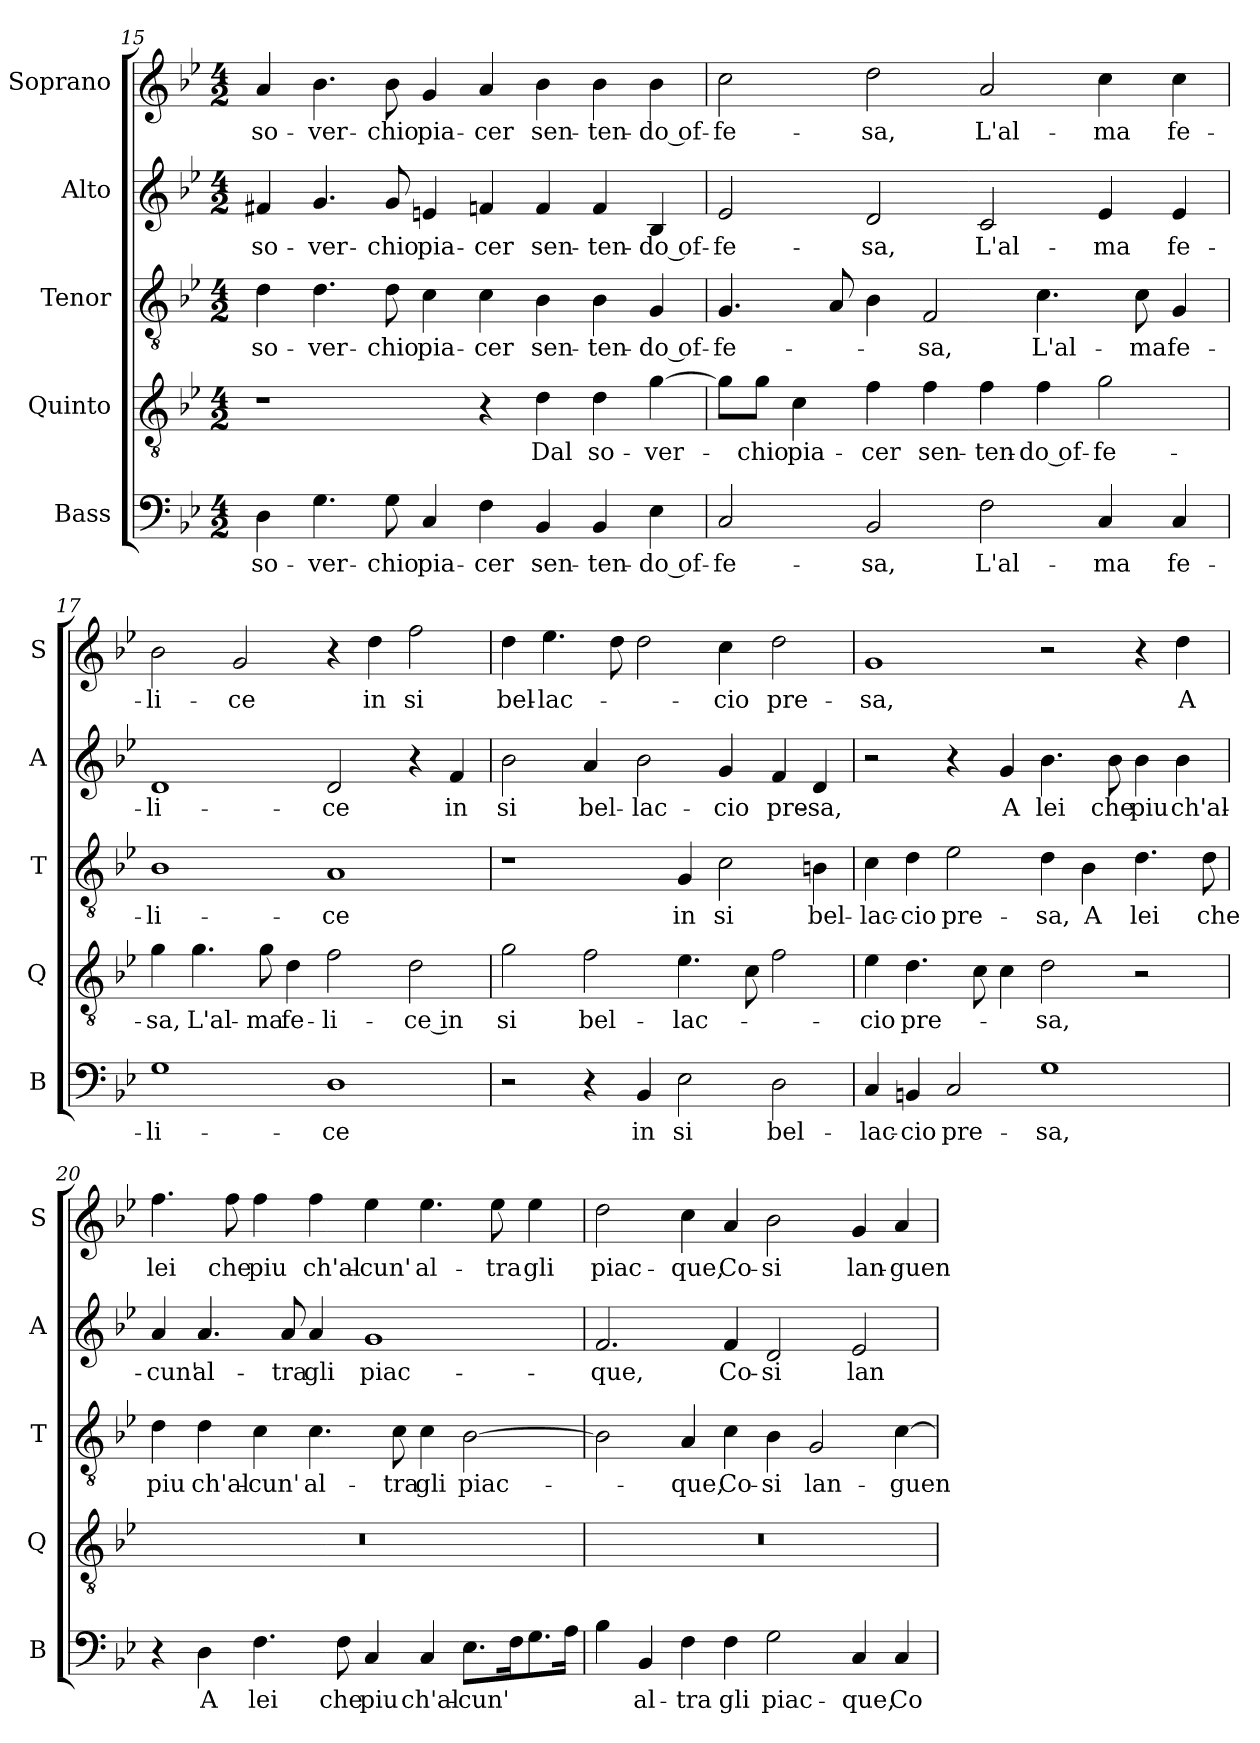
**kern	**text	**kern	**text	**kern	**text	**kern	**text	**kern	**text
*part5	*part5	*part4	*part4	*part3	*part3	*part2	*part2	*part1	*part1
*staff5	*staff5	*staff4	*staff4	*staff3	*staff3	*staff2	*staff2	*staff1	*staff1
*I"Bass	*	*I"Quinto	*	*I"Tenor	*	*I"Alto	*	*I"Soprano	*
*I'B	*	*I'Q	*	*I'T	*	*I'A	*	*I'S	*
*clefF4	*	*clefGv2	*	*clefGv2	*	*clefG2	*	*clefG2	*
*k[b-e-]	*	*k[b-e-]	*	*k[b-e-]	*	*k[b-e-]	*	*k[b-e-]	*
*B-:	*	*B-:	*	*B-:	*	*B-:	*	*B-:	*
*M4/2	*	*M4/2	*	*M4/2	*	*M4/2	*	*M4/2	*
=15	=15	=15	=15	=15	=15	=15	=15	=15	=15
!	!LO:LY:b	!	!	!	!LO:LY:b	!	!LO:LY:b	!	!LO:LY:b
4D\	so-	1r	.	4d\	so-	4f#X/	so-	4a/	so-
!	!LO:LY:b	!	!	!	!LO:LY:b	!	!LO:LY:b	!	!LO:LY:b
4.G\	-ver-	.	.	4.d\	-ver-	4.g/	-ver-	4.b-\	-ver-
!	!LO:LY:b	!	!	!	!LO:LY:b	!	!LO:LY:b	!	!LO:LY:b
8G\	-chio	.	.	8d\	-chio	8g/	-chio	8b-\	-chio
!	!LO:LY:b	!	!	!	!LO:LY:b	!	!LO:LY:b	!	!LO:LY:b
4C/	pia-	.	.	4c\	pia-	4en/	pia-	4g/	pia-
!	!LO:LY:b	!	!	!	!LO:LY:b	!	!LO:LY:b	!	!LO:LY:b
4F\	-cer	4r	.	4c\	-cer	4fn/	-cer	4a/	-cer
!	!LO:LY:b	!	!LO:LY:b	!	!LO:LY:b	!	!LO:LY:b	!	!LO:LY:b
4BB-/	sen-	4d\	Dal	4B-\	sen-	4f/	sen-	4b-\	sen-
!	!LO:LY:b	!	!LO:LY:b	!	!LO:LY:b	!	!LO:LY:b	!	!LO:LY:b
4BB-/	-ten-	4d\	so-	4B-\	-ten-	4f/	-ten-	4b-\	-ten-
!	!LO:LY:b	!	!LO:LY:b	!	!LO:LY:b	!	!LO:LY:b	!	!LO:LY:b
4E-\	-do of-	[4g\	-ver-	4G/	-do of-	4B-/	-do of-	4b-\	-do of-
!!LO:LB:g=z
=16	=16	=16	=16	=16	=16	=16	=16	=16	=16
!	!LO:LY:b	!	!	!	!LO:LY:b	!	!LO:LY:b	!	!LO:LY:b
2C/	-fe-	8g\L]	.	4.G/	-fe-	2e-/	-fe-	2cc\	-fe-
!	!	!	!LO:LY:b	!	!	!	!	!	!
.	.	8g\J	-chio	.	.	.	.	.	.
!	!	!	!LO:LY:b	!	!	!	!	!	!
.	.	4c\	pia-	.	.	.	.	.	.
.	.	.	.	8A/	.	.	.	.	.
!	!LO:LY:b	!	!LO:LY:b	!	!	!	!LO:LY:b	!	!LO:LY:b
2BB-/	-sa,	4f\	-cer	4B-\	.	2d/	-sa,	2dd\	-sa,
!	!	!	!LO:LY:b	!	!LO:LY:b	!	!	!	!
.	.	4f\	sen-	2F/	-sa,	.	.	.	.
!	!LO:LY:b	!	!LO:LY:b	!	!	!	!LO:LY:b	!	!LO:LY:b
2F\	L'al-	4f\	-ten-	.	.	2c/	L'al-	2a/	L'al-
!	!	!	!LO:LY:b	!	!LO:LY:b	!	!	!	!
.	.	4f\	-do of-	4.c\	L'al-	.	.	.	.
!	!LO:LY:b	!	!LO:LY:b	!	!	!	!LO:LY:b	!	!LO:LY:b
4C/	-ma	2g\	-fe-	.	.	4e-/	-ma	4cc\	-ma
!	!	!	!	!	!LO:LY:b	!	!	!	!
.	.	.	.	8c\	-ma	.	.	.	.
!	!LO:LY:b	!	!	!	!LO:LY:b	!	!LO:LY:b	!	!LO:LY:b
4C/	fe-	.	.	4G/	fe-	4e-/	fe-	4cc\	fe-
=17	=17	=17	=17	=17	=17	=17	=17	=17	=17
!	!LO:LY:b	!	!LO:LY:b	!	!LO:LY:b	!	!LO:LY:b	!	!LO:LY:b
1G	-li-	4g\	-sa,	1B-	-li-	1d	-li-	2b-\	-li-
!	!	!	!LO:LY:b	!	!	!	!	!	!
.	.	4.g\	L'al-	.	.	.	.	.	.
!	!	!	!	!	!	!	!	!	!LO:LY:b
.	.	.	.	.	.	.	.	2g/	-ce
!	!	!	!LO:LY:b	!	!	!	!	!	!
.	.	8g\	-ma	.	.	.	.	.	.
!	!	!	!LO:LY:b	!	!	!	!	!	!
.	.	4d\	fe-	.	.	.	.	.	.
!	!LO:LY:b	!	!LO:LY:b	!	!LO:LY:b	!	!LO:LY:b	!	!
1D	-ce	2f\	-li-	1A	-ce	2d/	-ce	4r	.
!	!	!	!	!	!	!	!	!	!LO:LY:b
.	.	.	.	.	.	.	.	4dd\	in
!	!	!	!LO:LY:b	!	!	!	!	!	!LO:LY:b
.	.	2d\	-ce in	.	.	4r	.	2ff\	si
!	!	!	!	!	!	!	!LO:LY:b	!	!
.	.	.	.	.	.	4f/	in	.	.
=18	=18	=18	=18	=18	=18	=18	=18	=18	=18
!	!	!	!LO:LY:b	!	!	!	!LO:LY:b	!	!LO:LY:b
2r	.	2g\	si	1r	.	2b-\	si	4dd\	bel-
!	!	!	!	!	!	!	!	!	!LO:LY:b
.	.	.	.	.	.	.	.	4.ee-\	-lac-
!	!	!	!LO:LY:b	!	!	!	!LO:LY:b	!	!
4r	.	2f\	bel-	.	.	4a/	bel-	.	.
.	.	.	.	.	.	.	.	8dd\	.
!	!LO:LY:b	!	!	!	!	!	!LO:LY:b	!	!
4BB-/	in	.	.	.	.	2b-\	-lac-	2dd\	.
!	!LO:LY:b	!	!LO:LY:b	!	!LO:LY:b	!	!	!	!
2E-\	si	4.e-\	-lac-	4G/	in	.	.	.	.
!	!	!	!	!	!LO:LY:b	!	!LO:LY:b	!	!LO:LY:b
.	.	.	.	2c\	si	4g/	-cio	4cc\	-cio
.	.	8c\	.	.	.	.	.	.	.
!	!LO:LY:b	!	!	!	!	!	!LO:LY:b	!	!LO:LY:b
2D\	bel-	2f\	.	.	.	4f/	pre-	2dd\	pre-
!	!	!	!	!	!LO:LY:b	!	!LO:LY:b	!	!
.	.	.	.	4Bn\	bel-	4d/	-sa,	.	.
!!LO:LB:g=z
=19	=19	=19	=19	=19	=19	=19	=19	=19	=19
!	!LO:LY:b	!	!LO:LY:b	!	!LO:LY:b	!	!	!	!LO:LY:b
4C/	-lac-	4e-\	-cio	4c\	-lac-	2r	.	1g	-sa,
!	!LO:LY:b	!	!LO:LY:b	!	!LO:LY:b	!	!	!	!
4BBn/	-cio	4.d\	pre-	4d\	-cio	.	.	.	.
!	!LO:LY:b	!	!	!	!LO:LY:b	!	!	!	!
2C/	pre-	.	.	2e-\	pre-	4r	.	.	.
.	.	8c\	.	.	.	.	.	.	.
!	!	!	!	!	!	!	!LO:LY:b	!	!
.	.	4c\	.	.	.	4g/	A	.	.
!	!LO:LY:b	!	!LO:LY:b	!	!LO:LY:b	!	!LO:LY:b	!	!
1G	-sa,	2d\	-sa,	4d\	-sa,	4.b-\	lei	2r	.
!	!	!	!	!	!LO:LY:b	!	!	!	!
.	.	.	.	4B-\	A	.	.	.	.
!	!	!	!	!	!	!	!LO:LY:b	!	!
.	.	.	.	.	.	8b-\	che	.	.
!	!	!	!	!	!LO:LY:b	!	!LO:LY:b	!	!
.	.	2r	.	4.d\	lei	4b-\	piu	4r	.
!	!	!	!	!	!	!	!LO:LY:b	!	!LO:LY:b
.	.	.	.	.	.	4b-\	ch'al-	4dd\	A
!	!	!	!	!	!LO:LY:b	!	!	!	!
.	.	.	.	8d\	che	.	.	.	.
=20	=20	=20	=20	=20	=20	=20	=20	=20	=20
!	!	!	!	!	!LO:LY:b	!	!LO:LY:b	!	!LO:LY:b
4r	.	0r	.	4d\	piu	4a/	-cun'	4.ff\	lei
!	!LO:LY:b	!	!	!	!LO:LY:b	!	!LO:LY:b	!	!
4D\	A	.	.	4d\	ch'al-	4.a/	al-	.	.
!	!	!	!	!	!	!	!	!	!LO:LY:b
.	.	.	.	.	.	.	.	8ff\	che
!	!LO:LY:b	!	!	!	!LO:LY:b	!	!	!	!LO:LY:b
4.F\	lei	.	.	4c\	-cun'	.	.	4ff\	piu
!	!	!	!	!	!	!	!LO:LY:b	!	!
.	.	.	.	.	.	8a/	-tra	.	.
!	!	!	!	!	!LO:LY:b	!	!LO:LY:b	!	!LO:LY:b
.	.	.	.	4.c\	al-	4a/	gli	4ff\	ch'al-
!	!LO:LY:b	!	!	!	!	!	!	!	!
8F\	che	.	.	.	.	.	.	.	.
!	!LO:LY:b	!	!	!	!	!	!LO:LY:b	!	!LO:LY:b
4C/	piu	.	.	.	.	1g	piac-	4ee-\	-cun'
!	!	!	!	!	!LO:LY:b	!	!	!	!
.	.	.	.	8c\	-tra	.	.	.	.
!	!LO:LY:b	!	!	!	!LO:LY:b	!	!	!	!LO:LY:b
4C/	ch'al-	.	.	4c\	gli	.	.	4.ee-\	al-
!	!LO:LY:b	!	!	!	!LO:LY:b	!	!	!	!
8.E-\L	-cun'	.	.	[2B-\	piac-	.	.	.	.
!	!	!	!	!	!	!	!	!	!LO:LY:b
.	.	.	.	.	.	.	.	8ee-\	-tra
16F\k	.	.	.	.	.	.	.	.	.
!	!	!	!	!	!	!	!	!	!LO:LY:b
8.G\	.	.	.	.	.	.	.	4ee-\	gli
16A\Jk	.	.	.	.	.	.	.	.	.
=21	=21	=21	=21	=21	=21	=21	=21	=21	=21
!	!	!	!	!	!	!	!LO:LY:b	!	!LO:LY:b
4B-\	.	0r	.	2B-\]	.	2.f/	-que,	2dd\	piac-
!	!LO:LY:b	!	!	!	!	!	!	!	!
4BB-/	al-	.	.	.	.	.	.	.	.
!	!LO:LY:b	!	!	!	!LO:LY:b	!	!	!	!LO:LY:b
4F\	-tra	.	.	4A/	-que,	.	.	4cc\	-que,
!	!LO:LY:b	!	!	!	!LO:LY:b	!	!LO:LY:b	!	!LO:LY:b
4F\	gli	.	.	4c\	Co-	4f/	Co-	4a/	Co-
!	!LO:LY:b	!	!	!	!LO:LY:b	!	!LO:LY:b	!	!LO:LY:b
2G\	piac-	.	.	4B-\	-si	2d/	-si	2b-\	-si
!	!	!	!	!	!LO:LY:b	!	!	!	!
.	.	.	.	2G/	lan-	.	.	.	.
!	!LO:LY:b	!	!	!	!	!	!LO:LY:b	!	!LO:LY:b
4C/	-que,	.	.	.	.	2e-/	lan-	4g/	lan-
!	!LO:LY:b	!	!	!	!LO:LY:b	!	!	!	!LO:LY:b
4C/	Co-	.	.	[4c\	-guen-	.	.	4a/	-guen-
=	=	=	=	=	=	=	=	=	=
*-	*-	*-	*-	*-	*-	*-	*-	*-	*-
